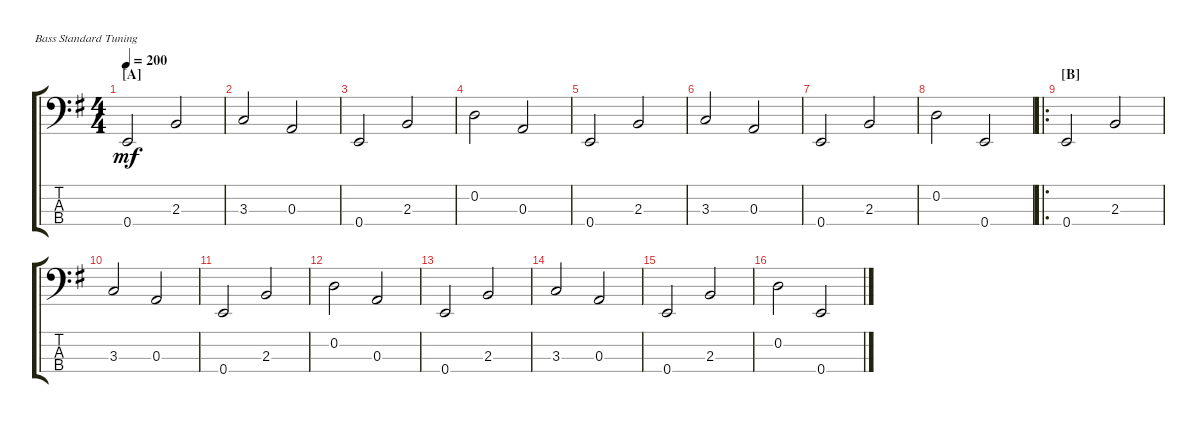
\defaultSystemsLayout 4
\bracketExtendMode groupsimilarinstruments
\singleTrackTrackNamePolicy hidden
\multiTrackTrackNamePolicy hidden
\otherSystemsTrackNameOrientation horizontal
\track ("Acoustic Bass" "A-Bass") {instrument acousticbass}
\staff {score tabs}
\tuning (G2 D2 A1 E1)
\ts (4 4)
\section ("A" "")
\tempo 200
\clef f4
\ks g
0.4.2{dy mf instrument acousticbass} 2.3.2 |
3.3.2 0.3.2 |
0.4.2 2.3.2 |
0.2.2 0.3.2 |
0.4.2 2.3.2 |
3.3.2 0.3.2 |
0.4.2 2.3.2 |
0.2.2 0.4.2 |
\ro
\section ("B" "")
0.4.2 2.3.2 |
3.3.2 0.3.2 |
0.4.2 2.3.2 |
0.2.2 0.3.2 |
0.4.2 2.3.2 |
3.3.2 0.3.2 |
0.4.2 2.3.2 |
0.2.2 0.4.2
